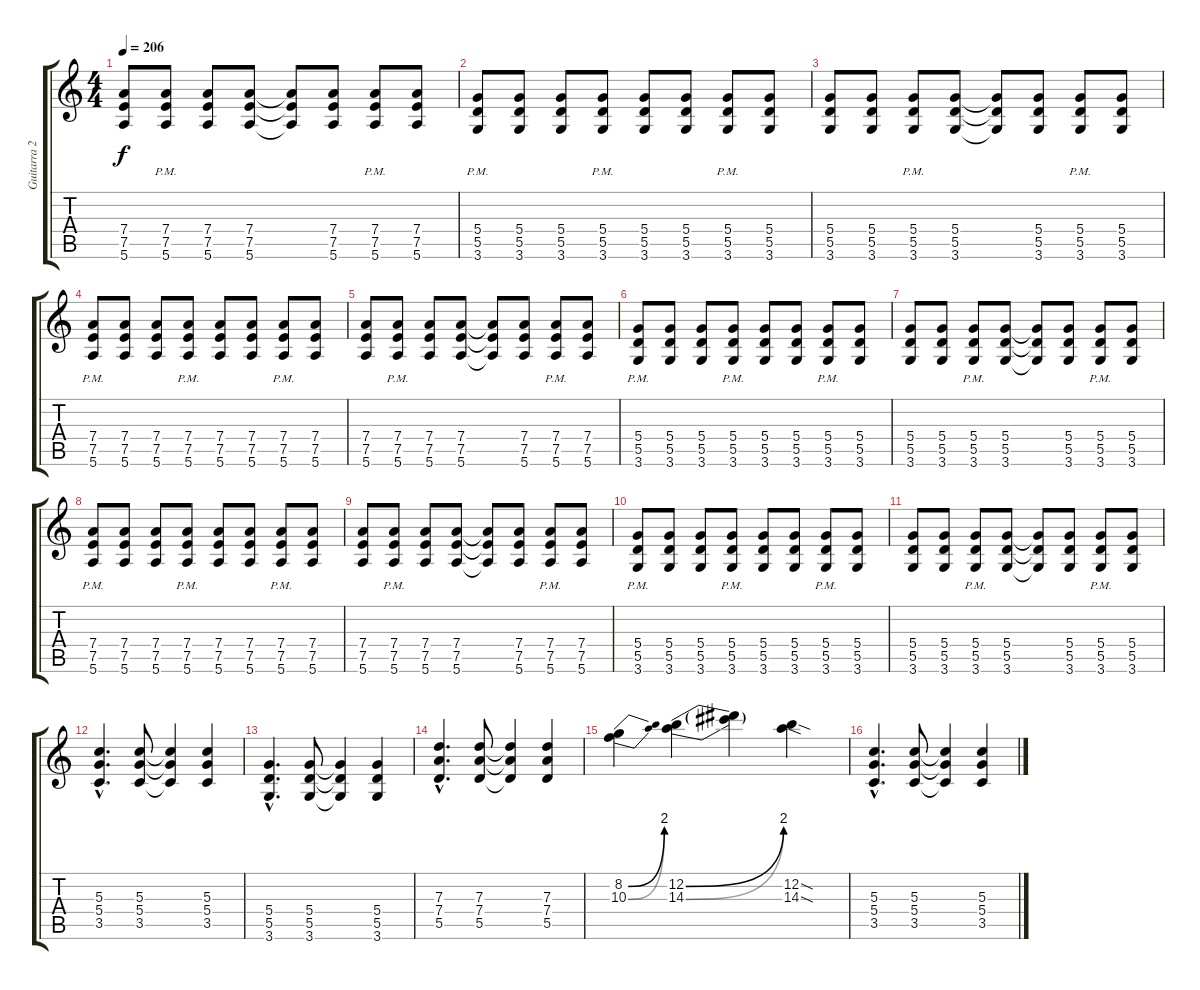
\track ("Guitarra 2" "Guitarra 2") {instrument distortionguitar}
\staff {score tabs}
\tuning (E4 B3 G3 D3 A2 E2) {hide}
\ts (4 4)
\tempo 206
\clef g2
\ks c
(7.4 7.5 5.6).8{dy f} (7.4{pm} 7.5{pm} 5.6{pm}).8 (7.4 7.5 5.6).8 (7.4 7.5 5.6).8 (7.4{t} 7.5{t} 5.6{t}).8 (7.4 7.5 5.6).8 (7.4{pm} 7.5{pm} 5.6{pm}).8 (7.4 7.5 5.6).8 |
(5.4{pm} 5.5{pm} 3.6{pm}).8 (5.4 5.5 3.6).8 (5.4 5.5 3.6).8 (5.4{pm} 5.5{pm} 3.6{pm}).8 (5.4 5.5 3.6).8 (5.4 5.5 3.6).8 (5.4{pm} 5.5{pm} 3.6{pm}).8 (5.4 5.5 3.6).8 |
(5.4 5.5 3.6).8 (5.4 5.5 3.6).8 (5.4{pm} 5.5{pm} 3.6{pm}).8 (5.4 5.5 3.6).8 (5.4{t} 5.5{t} 3.6{t}).8 (5.4 5.5 3.6).8 (5.4{pm} 5.5{pm} 3.6{pm}).8 (5.4 5.5 3.6).8 |
(7.4{pm} 7.5{pm} 5.6{pm}).8 (7.4 7.5 5.6).8 (7.4 7.5 5.6).8 (7.4{pm} 7.5{pm} 5.6).8 (7.4 7.5 5.6).8 (7.4 7.5 5.6).8 (7.4{pm} 7.5{pm} 5.6).8 (7.4 7.5 5.6).8 |
(7.4 7.5 5.6).8 (7.4{pm} 7.5{pm} 5.6{pm}).8 (7.4 7.5 5.6).8 (7.4 7.5 5.6).8 (7.4{t} 7.5{t} 5.6{t}).8 (7.4 7.5 5.6).8 (7.4{pm} 7.5{pm} 5.6{pm}).8 (7.4 7.5 5.6).8 |
(5.4{pm} 5.5{pm} 3.6{pm}).8 (5.4 5.5 3.6).8 (5.4 5.5 3.6).8 (5.4{pm} 5.5{pm} 3.6{pm}).8 (5.4 5.5 3.6).8 (5.4 5.5 3.6).8 (5.4{pm} 5.5{pm} 3.6{pm}).8 (5.4 5.5 3.6).8 |
(5.4 5.5 3.6).8 (5.4 5.5 3.6).8 (5.4{pm} 5.5{pm} 3.6{pm}).8 (5.4 5.5 3.6).8 (5.4{t} 5.5{t} 3.6{t}).8 (5.4 5.5 3.6).8 (5.4{pm} 5.5{pm} 3.6{pm}).8 (5.4 5.5 3.6).8 |
(7.4{pm} 7.5{pm} 5.6{pm}).8 (7.4 7.5 5.6).8 (7.4 7.5 5.6).8 (7.4{pm} 7.5{pm} 5.6).8 (7.4 7.5 5.6).8 (7.4 7.5 5.6).8 (7.4{pm} 7.5{pm} 5.6).8 (7.4 7.5 5.6).8 |
(7.4 7.5 5.6).8 (7.4{pm} 7.5{pm} 5.6{pm}).8 (7.4 7.5 5.6).8 (7.4 7.5 5.6).8 (7.4{t} 7.5{t} 5.6{t}).8 (7.4 7.5 5.6).8 (7.4{pm} 7.5{pm} 5.6{pm}).8 (7.4 7.5 5.6).8 |
(5.4{pm} 5.5{pm} 3.6{pm}).8 (5.4 5.5 3.6).8 (5.4 5.5 3.6).8 (5.4{pm} 5.5{pm} 3.6{pm}).8 (5.4 5.5 3.6).8 (5.4 5.5 3.6).8 (5.4{pm} 5.5{pm} 3.6{pm}).8 (5.4 5.5 3.6).8 |
(5.4 5.5 3.6).8 (5.4 5.5 3.6).8 (5.4{pm} 5.5{pm} 3.6{pm}).8 (5.4 5.5 3.6).8 (5.4{t} 5.5{t} 3.6{t}).8 (5.4 5.5 3.6).8 (5.4{pm} 5.5{pm} 3.6{pm}).8 (5.4 5.5 3.6).8 |
(5.3{hac} 5.4{hac} 3.5{hac}).4{d} (5.3 5.4 3.5).8 (5.3{t} 5.4{t} 3.5{t}).4 (5.3 5.4 3.5).4 |
(5.4{hac} 5.5{hac} 3.6{hac}).4{d} (5.4 5.5 3.6).8 (5.4{t} 5.5{t} 3.6{t}).4 (5.4 5.5 3.6).4 |
(7.3{hac} 7.4{hac} 5.5{hac}).4{d} (7.3 7.4 5.5).8 (7.3{t} 7.4{t} 5.5{t}).4 (7.3 7.4 5.5).4 |
(8.2{be (bend 0 0 60 8)} 10.3{be (bend 0 0 60 8)}).4 (12.2{be (bend 0 0 60 8)} 14.3{be (bend 0 0 60 8)}).4 (12.2{t} 14.3{t}).4 (12.2{sod} 14.3{sod}).4 |
(5.3{hac} 5.4{hac} 3.5{hac}).4{d} (5.3 5.4 3.5).8 (5.3{t} 5.4{t} 3.5{t}).4 (5.3 5.4 3.5).4
